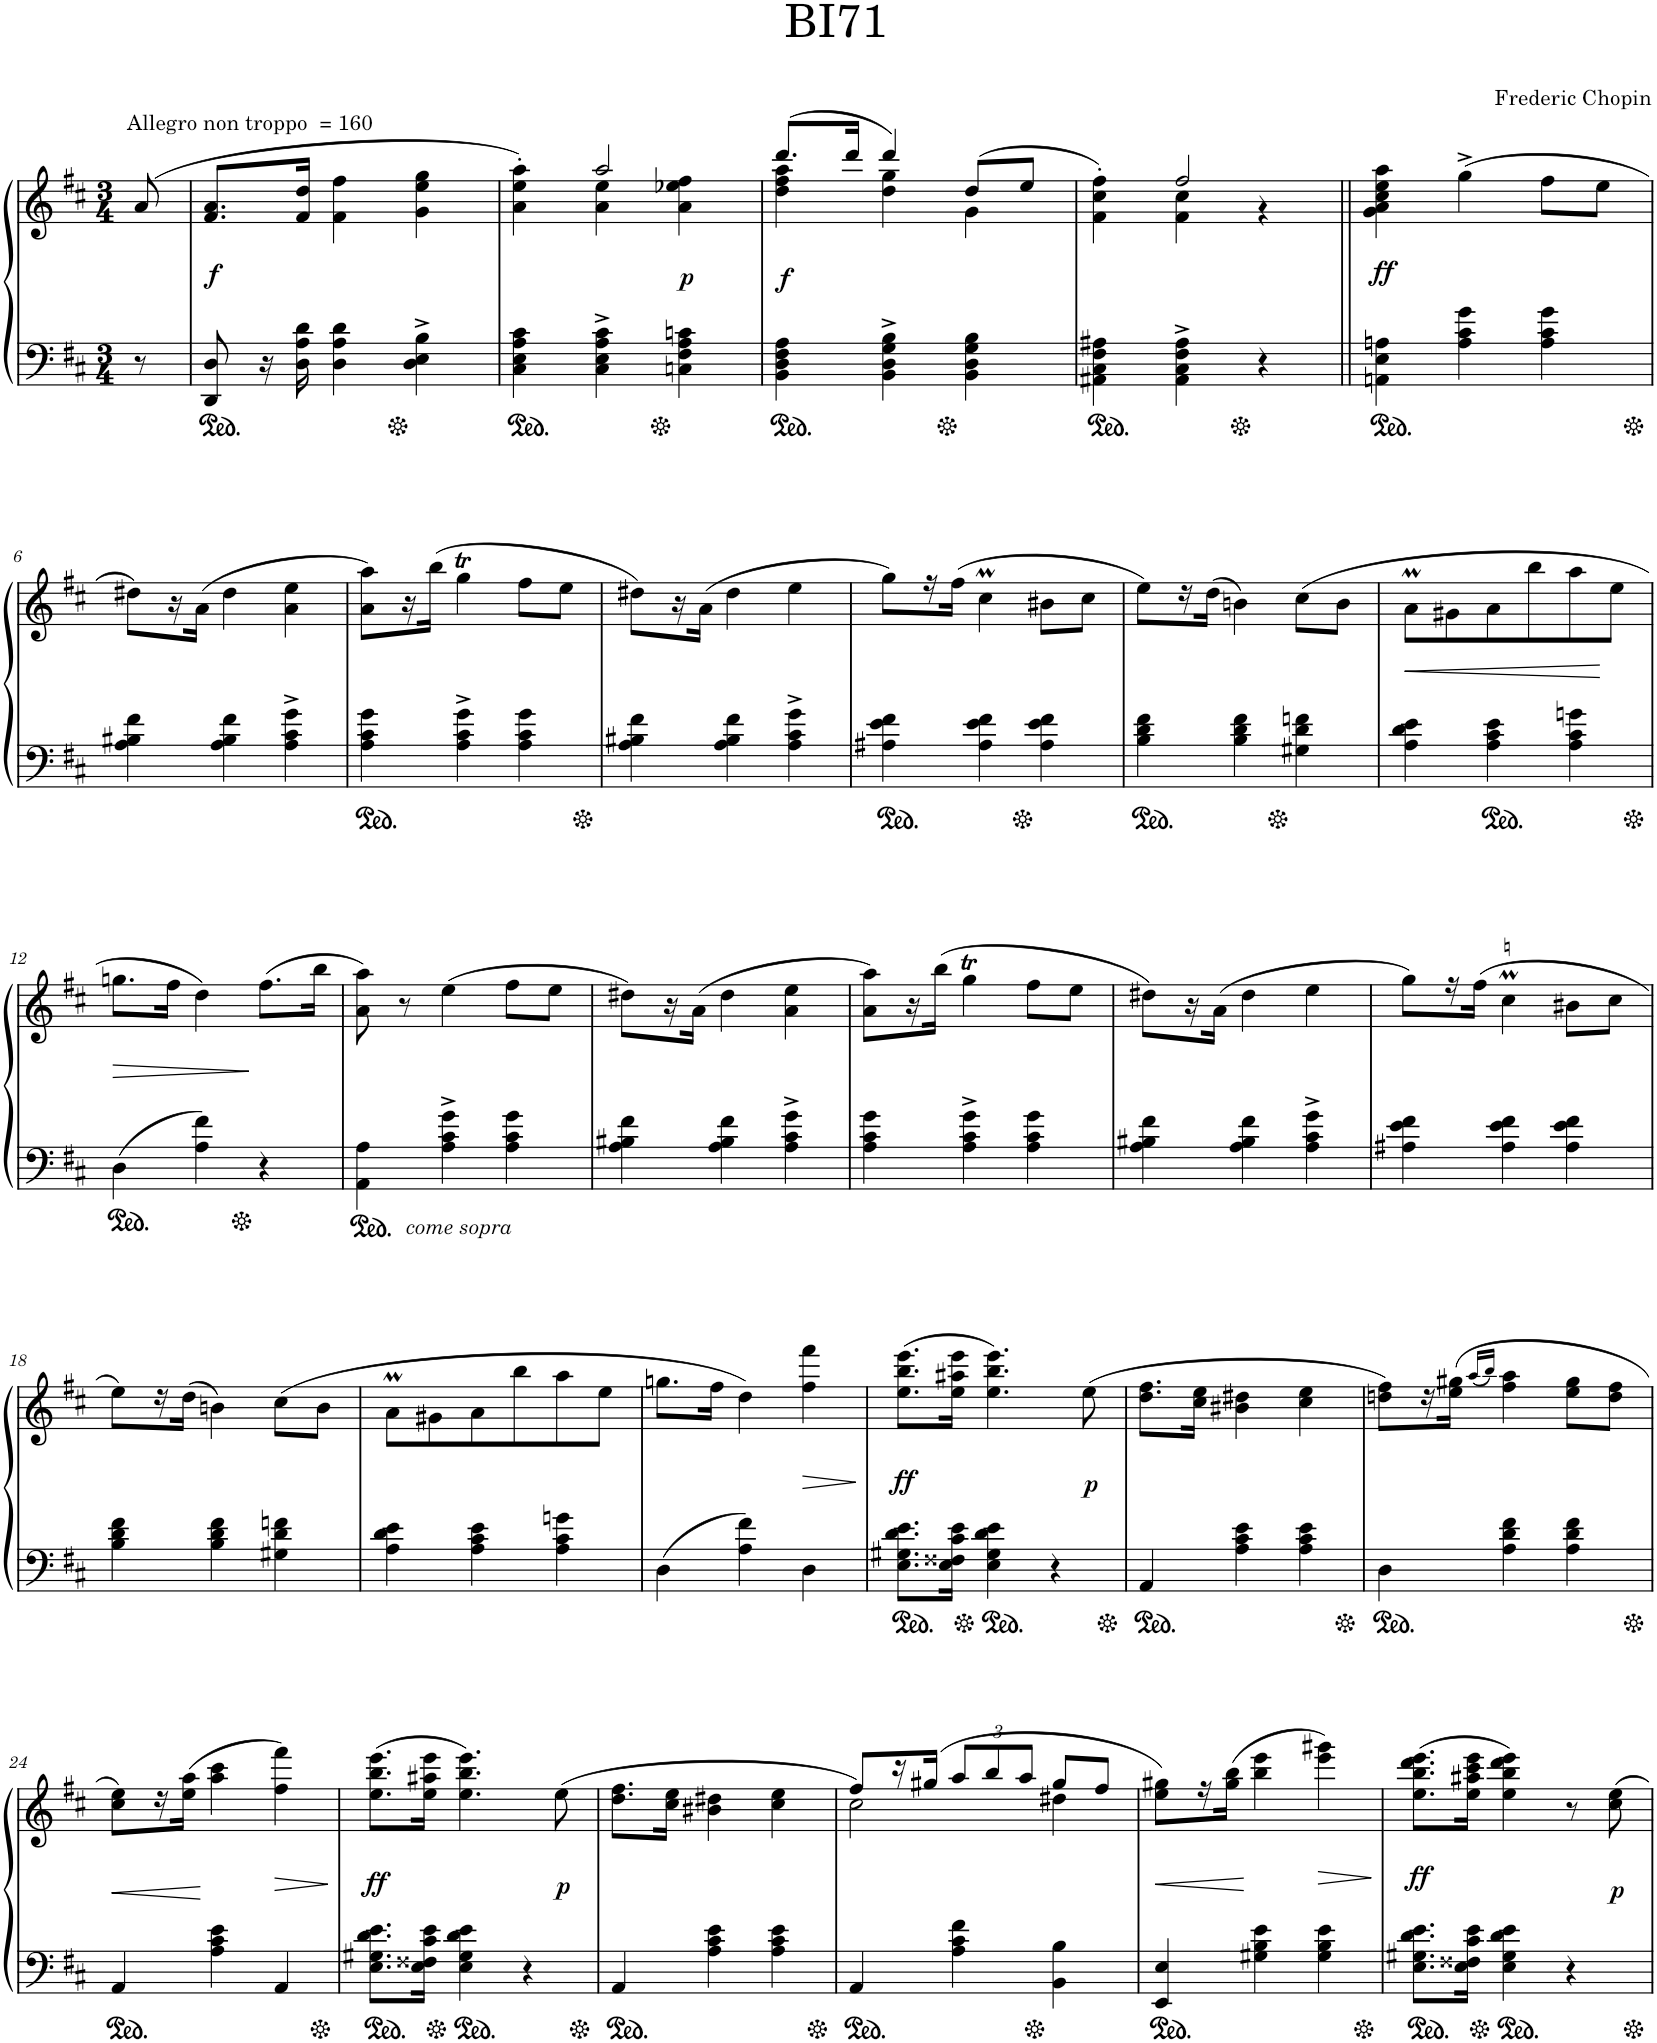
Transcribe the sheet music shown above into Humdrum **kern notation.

**kern	**kern	**dynam
*part1	*part1	*part1
*staff2	*staff1	*staff1/2
*I"Piano	*	*
*I'Pno.	*	*
*clefF4	*clefG2	*
*k[f#c#]	*k[f#c#]	*
*M3/4	*M3/4	*
=	=	=
!	!LO:TX:a:t=Allegro non troppo  = 160	!
8r	(8a/	.
=1	=1	=1
!	!	!LO:DY:b
8DD/ 8D/	8.f#/ 8.a/L	f
16r	.	.
16D\ 16A\ 16d\	16f#/ 16dd/Jk	.
4D\ 4A\ 4d\	4f#\ 4ff#\	.
4D\^ 4E\^ 4B\^	4g\ 4ee\ 4gg\	.
=2	=2	=2
*	*^	*
4C#\ 4E\ 4A\ 4c#\	4a\'> 4ee\'> 4aa\'>)	4ryy	.
4C#\^ 4E\^ 4A\^ 4c#\^	2aa/	4a\ 4ee\	.
!	!	!	!LO:DY:b
4Cn\ 4F#\ 4A\ 4cn\	.	4a\ 4ee-X\ 4ff#\	p
=3	=3	=3	=3
!	!	!	!LO:DY:b
4BB\ 4D\ 4F#\ 4A\	(8.ddd/L	4dd\ 4ff#\ 4aa\	f
.	16ddd/Jk	.	.
4BB\^ 4D\^ 4G\^ 4B\^	4ddd/)	4dd\ 4gg\	.
4BB\ 4D\ 4G\ 4B\	(8dd/L	4g\	.
.	8ee/J	.	.
=4	=4	=4	=4
4AA#X\ 4C#\ 4F#\ 4A#X\	4f#\'> 4cc#\'> 4ff#\'>)	4ryy	.
4AA#\^ 4C#\^ 4F#\^ 4A#\^	2ff#/	4f#\ 4cc#\	.
4r	.	4r	.
=5||	=5||	=5||	=5||
!	!	!	!LO:DY:b
*	*v	*v	*
4AAn\ 4E\ 4An\	4g\ 4a\ 4cc#\ 4ee\ 4aa\	ff
4A\ 4c#\ 4g\	(4gg^\	.
4A\ 4c#\ 4g\	8ff#\L	.
.	8ee\J	.
!!LO:LB:g=z
=6	=6	=6
4A\ 4B#X\ 4f#\	8dd#X\L)	.
.	16r	.
.	(16a\JJ	.
4A\ 4B#\ 4f#\	4dd#\	.
4A\^ 4c#\^ 4g\^	4a\ 4ee\	.
=7	=7	=7
4A\ 4c#\ 4g\	8a\ 8aa\L)	.
.	16r	.
.	(16bb\JJ	.
4A\^ 4c#\^ 4g\^	4ggT\	.
4A\ 4c#\ 4g\	8ff#\L	.
.	8ee\J	.
=8	=8	=8
4A\ 4B#X\ 4f#\	8dd#X\L)	.
.	16r	.
.	(16a\JJ	.
4A\ 4B#\ 4f#\	4dd#\	.
4A\^ 4c#\^ 4g\^	4ee\	.
=9	=9	=9
4A#X\ 4e\ 4f#\	8gg\L)	.
.	16r	.
.	(16ff#\JJ	.
4A#\ 4e\ 4f#\	4cc#m\	.
4A#\ 4e\ 4f#\	8b#X\L	.
.	8cc#\J	.
=10	=10	=10
4B\ 4d\ 4f#\	8ee\L)	.
.	16r	.
.	(16dd\JJ	.
4B\ 4d\ 4f#\	4bn\)	.
4G#X\ 4d\ 4fn\	(8cc#\L	.
.	8b\J	.
=11	=11	=11
!	!	!LO:HP:b
4A\ 4d\ 4e\	8aM\L	<
.	8g#X\	.
4A\ 4c#\ 4e\	8a\	.
.	8bb\	.
4A\ 4c#\ 4gn\	8aa\	.
.	8ee\J	[
!!LO:LB:g=z
=12	=12	=12
!	!	!LO:HP:b
4D\	8.ggn\L	>
.	16ff#\Jk	.
4A\ 4f#\	4dd\)	.
4r	(8.ff#\L	]
.	16bb\Jk	.
=13	=13	=13
4AA\ 4A\	8a\ 8aa\)	.
.	8r	.
!LO:TX:b:i:t=come sopra	!	!
4A\^ 4c#\^ 4g\^	(4ee\	.
4A\ 4c#\ 4g\	8ff#\L	.
.	8ee\J	.
=14	=14	=14
4A\ 4B#X\ 4f#\	8dd#X\L)	.
.	16r	.
.	(16a\JJ	.
4A\ 4B#\ 4f#\	4dd#\	.
4A\^ 4c#\^ 4g\^	4a\ 4ee\	.
=15	=15	=15
4A\ 4c#\ 4g\	8a\ 8aa\L)	.
.	16r	.
.	(16bb\JJ	.
4A\^ 4c#\^ 4g\^	4ggT\	.
4A\ 4c#\ 4g\	8ff#\L	.
.	8ee\J	.
=16	=16	=16
4A\ 4B#X\ 4f#\	8dd#X\L)	.
.	16r	.
.	(16a\JJ	.
4A\ 4B#\ 4f#\	4dd#\	.
4A\^ 4c#\^ 4g\^	4ee\	.
=17	=17	=17
4A#X\ 4e\ 4f#\	8gg\L)	.
.	16r	.
.	(16ff#\JJ	.
!	!LO:TX:a:t=♮	!
4A#\ 4e\ 4f#\	4cc#m\	.
4A#\ 4e\ 4f#\	8b#X\L	.
.	8cc#\J	.
!!LO:LB:g=z
=18	=18	=18
4B\ 4d\ 4f#\	8ee\L)	.
.	16r	.
.	(16dd\JJ	.
4B\ 4d\ 4f#\	4bn\)	.
4G#X\ 4d\ 4fn\	(8cc#\L	.
.	8b\J	.
=19	=19	=19
4A\ 4d\ 4e\	8aM\L	.
.	8g#X\	.
4A\ 4c#\ 4e\	8a\	.
.	8bb\	.
4A\ 4c#\ 4gn\	8aa\	.
.	8ee\J	.
=20	=20	=20
4D\	8.ggn\L	.
.	16ff#\Jk	.
4A\ 4f#\	4dd\)	.
!	!	!LO:HP:b
4D\	4ff#\ 4fff#\	>
.	.	]
=21	=21	=21
!	!	!LO:DY:b
8.E\ 8.G#X\ 8.d\ 8.e\L	(8.ee\ 8.bb\ 8.eee\L	ff
16E\ 16F##X\ 16c#\ 16e\Jk	16ee\ 16aa#X\ 16eee\Jk	.
4E\ 4G#\ 4d\ 4e\	4.ee\ 4.bb\ 4.eee\)	.
4r	.	.
!	!	!LO:DY:b
.	(8ee\	p
=22	=22	=22
4AA/	8.dd\ 8.ff#\L	.
.	16cc#\ 16ee\Jk	.
4A\ 4c#\ 4e\	4b#X\ 4dd#X\	.
4A\ 4c#\ 4e\	4cc#\ 4ee\	.
=23	=23	=23
4D\	8ddn\ 8ff#\L)	.
.	16r	.
.	(16ee\ 16gg#X\JJ	.
.	(16qaa/LL	.
.	16qbb/JJ)	.
4A\ 4d\ 4f#\	4ff#\ 4aa\	.
4A\ 4d\ 4f#\	8ee\ 8gg#\L	.
.	8dd\ 8ff#\J	.
!!LO:LB:g=z
=24	=24	=24
!	!	!LO:HP:b
4AA/	8cc#\ 8ee\L)	<
.	16r	.
.	(16ee\ 16aa\JJ	.
4A\ 4c#\ 4e\	4aa\ 4ccc#\	[
!	!	!LO:HP:b
4AA/	4ff#\ 4fff#\)	>
.	.	]
=25	=25	=25
!	!	!LO:DY:b
8.E\ 8.G#X\ 8.d\ 8.e\L	(8.ee\ 8.bb\ 8.eee\L	ff
16E\ 16F##X\ 16c#\ 16e\Jk	16ee\ 16aa#X\ 16eee\Jk	.
4E\ 4G#\ 4d\ 4e\	4.ee\ 4.bb\ 4.eee\)	.
4r	.	.
!	!	!LO:DY:b
.	(8ee\	p
=26	=26	=26
4AA/	8.dd\ 8.ff#\L	.
.	16cc#\ 16ee\Jk	.
4A\ 4c#\ 4e\	4b#X\ 4dd#X\	.
4A\ 4c#\ 4e\	4cc#\ 4ee\	.
=27	=27	=27
*	*^	*
4AA/	8ff#/L)	2cc#\	.
.	16r	.	.
.	(16gg#X/JJ	.	.
*	*Xbrackettup	*	*
4A\ 4c#\ 4f#\	12aa/L	.	.
.	12bb/	.	.
.	12aa/J	.	.
4BB\ 4B\	8gg#/L	4dd#X\	.
.	8ff#/J	.	.
*	*v	*v	*
=28	=28	=28
!	!	!LO:HP:b
4EE/ 4E/	8ee\ 8gg#X\L)	<
.	16r	.
.	(16gg#\ 16bb\JJ	.
4G#X\ 4B\ 4e\	4bb\ 4eee\	[
!	!	!LO:HP:b
4G#\ 4B\ 4e\	4eee\ 4ggg#X\)	>
.	.	]
=29	=29	=29
!	!	!LO:DY:b
8.E\ 8.G#X\ 8.d\ 8.e\L	(8.ee\ 8.bb\ 8.ddd\ 8.eee\L	ff
16E\ 16F##X\ 16c#\ 16e\Jk	16ee\ 16aa#X\ 16ccc#\ 16eee\Jk	.
4E\ 4G#\ 4d\ 4e\	4ee\ 4bb\ 4ddd\ 4eee\)	.
4r	8r	.
!	!	!LO:DY:b
.	8cc#\ 8ee\	p
=	=	=
*-	*-	*-
